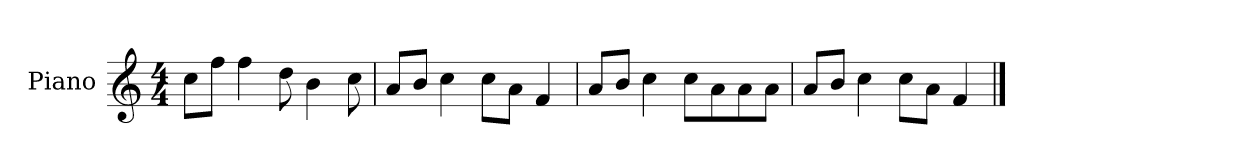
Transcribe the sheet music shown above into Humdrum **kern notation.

**kern
*part1
*staff1
*I"Piano
*I'P-no
*clefG2
*k[]
*M4/4
*MM90
=1
8cc\L
8ff\J
4ff\
8dd\
4b\
8cc\
=2
8a/L
8b/J
4cc\
8cc\L
8a\J
4f/
=3
8a/L
8b/J
4cc\
8cc\L
8a\
8a\
8a\J
=4
8a/L
8b/J
4cc\
8cc\L
8a\J
4f/
==
*-
